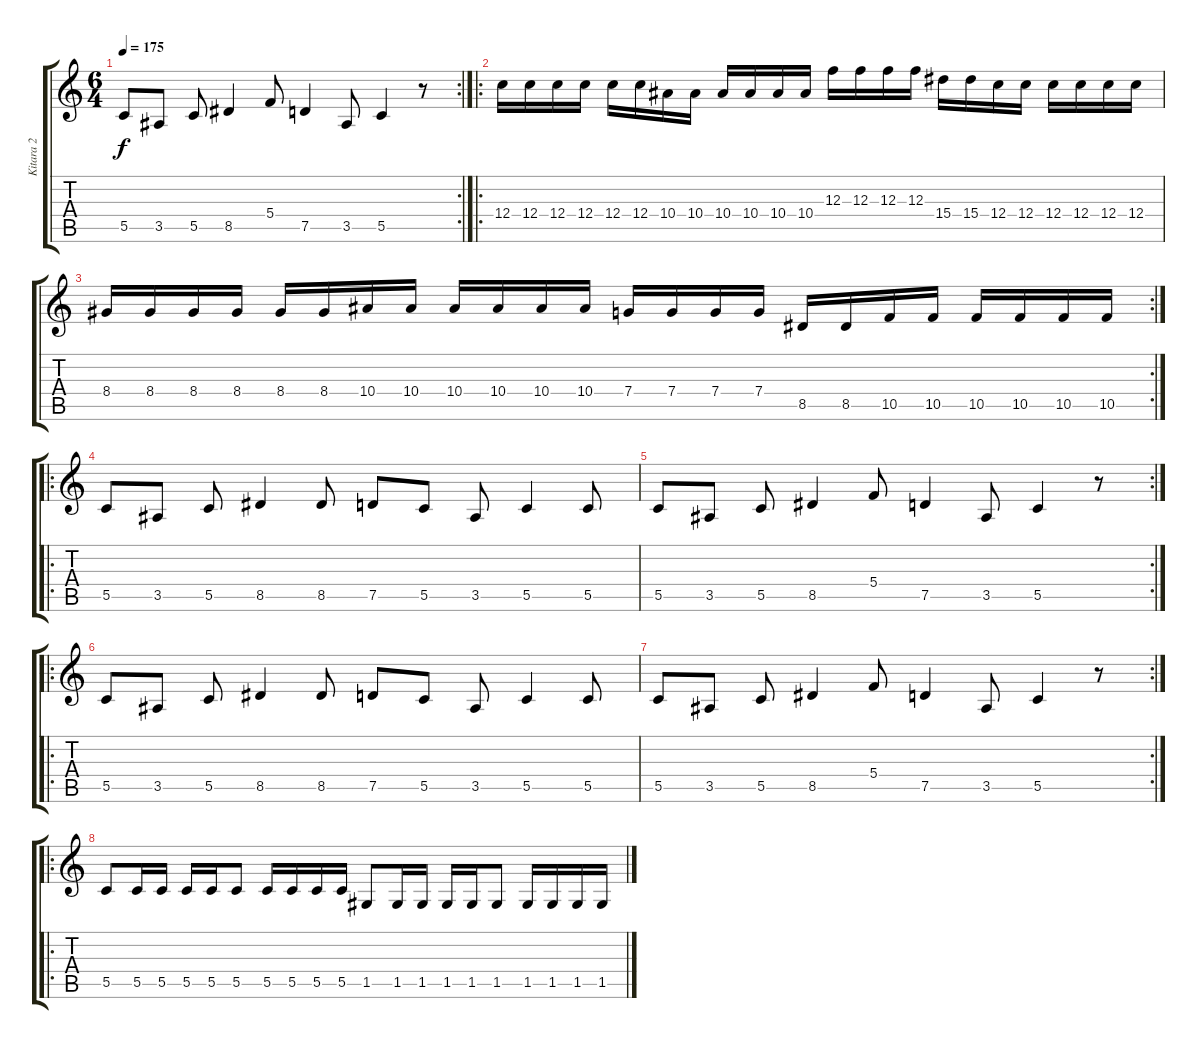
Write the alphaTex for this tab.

\track ("Kitara 2" "Kitara 2") {instrument distortionguitar}
\staff {score tabs}
\tuning (D4 A3 F3 C3 G2 D2) {hide}
\rc 2
\ts (6 4)
\tempo 175
\clef g2
\ks c
5.5.8{dy f} 3.5.8 5.5.8 8.5.4 5.4.8 7.5.4 3.5.8 5.5.4 r.8 |
\ro
12.4.16 12.4.16 12.4.16 12.4.16 12.4.16 12.4.16 10.4.16 10.4.16 10.4.16 10.4.16 10.4.16 10.4.16 12.3.16 12.3.16 12.3.16 12.3.16 15.4.16 15.4.16 12.4.16 12.4.16 12.4.16 12.4.16 12.4.16 12.4.16 |
\rc 2
8.4.16 8.4.16 8.4.16 8.4.16 8.4.16 8.4.16 10.4.16 10.4.16 10.4.16 10.4.16 10.4.16 10.4.16 7.4.16 7.4.16 7.4.16 7.4.16 8.5.16 8.5.16 10.5.16 10.5.16 10.5.16 10.5.16 10.5.16 10.5.16 |
\ro
5.5.8 3.5.8 5.5.8 8.5.4 8.5.8 7.5.8 5.5.8 3.5.8 5.5.4 5.5.8 |
\rc 2
5.5.8 3.5.8 5.5.8 8.5.4 5.4.8 7.5.4 3.5.8 5.5.4 r.8 |
\ro
5.5.8 3.5.8 5.5.8 8.5.4 8.5.8 7.5.8 5.5.8 3.5.8 5.5.4 5.5.8 |
\rc 2
5.5.8 3.5.8 5.5.8 8.5.4 5.4.8 7.5.4 3.5.8 5.5.4 r.8 |
\ro
5.5.8 5.5.16 5.5.16 5.5.16 5.5.16 5.5.8 5.5.16 5.5.16 5.5.16 5.5.16 1.5.8 1.5.16 1.5.16 1.5.16 1.5.16 1.5.8 1.5.16 1.5.16 1.5.16 1.5.16
